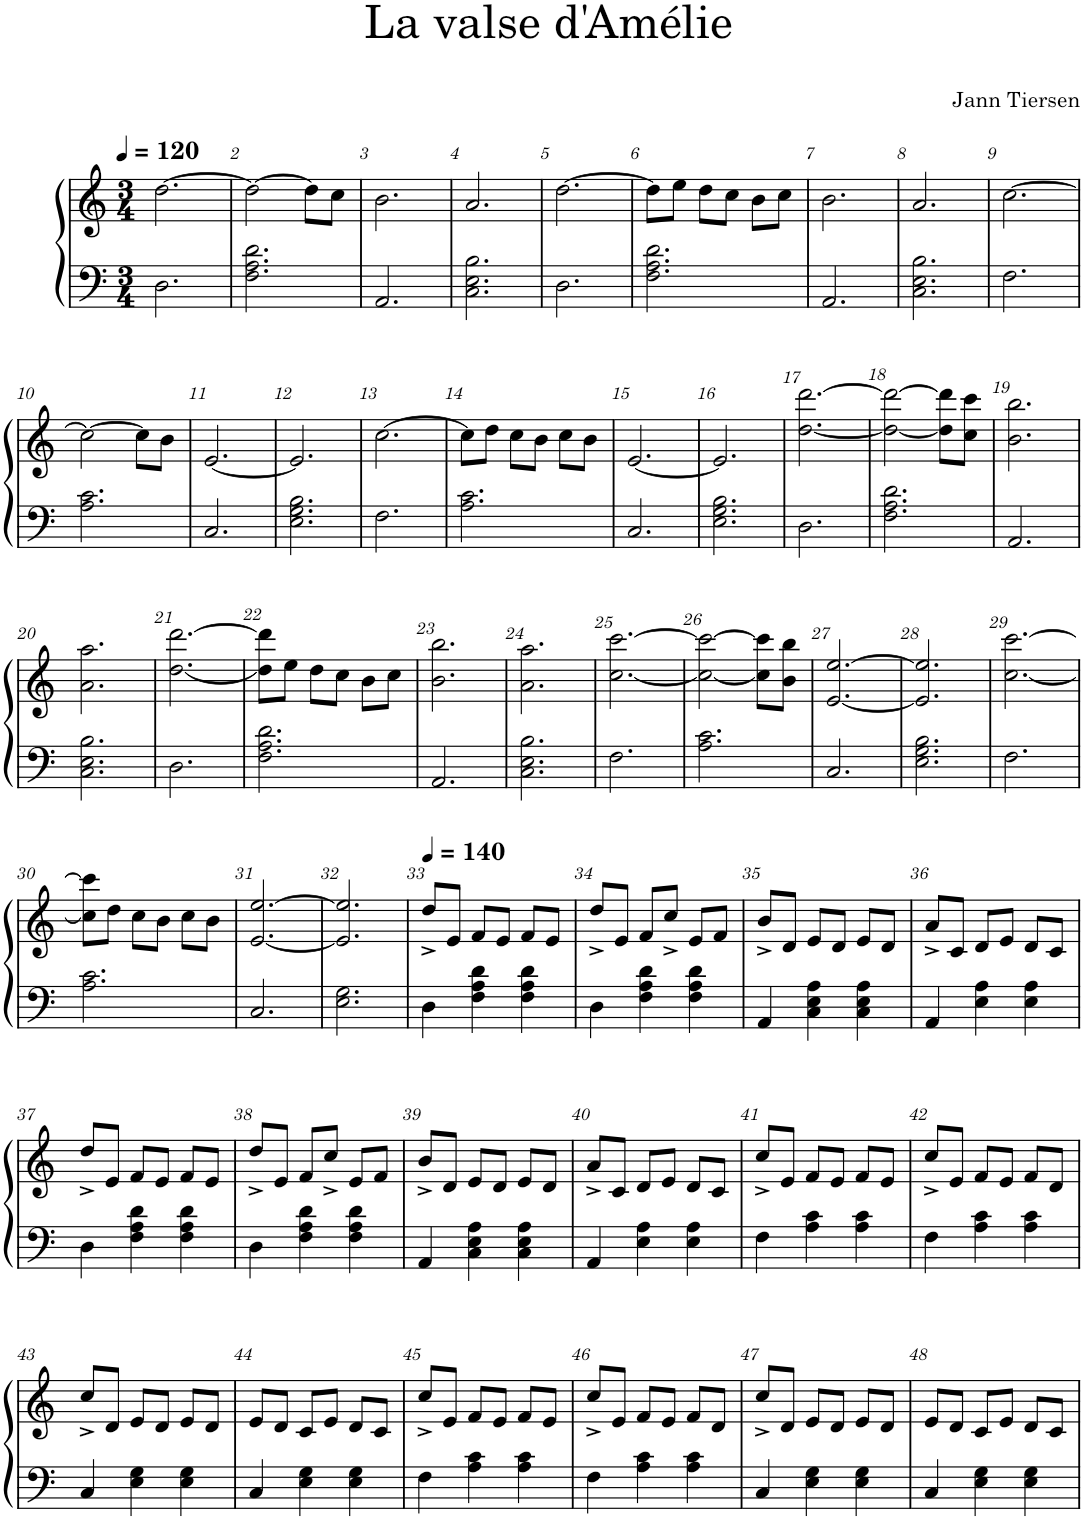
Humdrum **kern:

**kern	**kern
*part1	*part1
*staff2	*staff1
*I"Piano	*
*I'Pno.	*
*clefF4	*clefG2
*k[]	*k[]
*M3/4	*M3/4
*MM120	*MM120
=1	=1
2.D\	[2.dd\
=2	=2
2.F\ 2.A\ 2.d\	2dd\_
.	8dd\L]
.	8cc\J
=3	=3
2.AA/	2.b\
=4	=4
2.C\ 2.E\ 2.B\	2.a/
=5	=5
2.D\	[>2.dd\
=6	=6
2.F\ 2.A\ 2.d\	8dd\L]
.	8ee\J
.	8dd\L
.	8cc\J
.	8b\L
.	8cc\J
=7	=7
2.AA/	2.b\
=8	=8
2.C\ 2.E\ 2.B\	2.a/
=9	=9
2.F\	[>2.cc\
!!LO:LB:g=z
=10	=10
2.A\ 2.c\	2cc\_
.	8cc\L]
.	8b\J
=11	=11
2.C/	[<2.e/
=12	=12
2.E\ 2.G\ 2.B\	2.e/]
=13	=13
2.F\	[>2.cc\
=14	=14
2.A\ 2.c\	8cc\L]
.	8dd\J
.	8cc\L
.	8b\J
.	8cc\L
.	8b\J
=15	=15
2.C/	[<2.e/
=16	=16
2.E\ 2.G\ 2.B\	2.e/]
=17	=17
2.D\	[<2.dd\ [>2.ddd\
=18	=18
2.F\ 2.A\ 2.d\	2dd\_ 2ddd\_
.	8dd\] 8ddd\]L
.	8cc\ 8ccc\J
=19	=19
2.AA/	2.b\ 2.bb\
!!LO:LB:g=z
=20	=20
2.C\ 2.E\ 2.B\	2.a\ 2.aa\
=21	=21
2.D\	[<2.dd\ [>2.ddd\
=22	=22
2.F\ 2.A\ 2.d\	8dd\] 8ddd\]L
.	8ee\J
.	8dd\L
.	8cc\J
.	8b\L
.	8cc\J
=23	=23
2.AA/	2.b\ 2.bb\
=24	=24
2.C\ 2.E\ 2.B\	2.a\ 2.aa\
=25	=25
2.F\	[<2.cc\ [>2.ccc\
=26	=26
2.A\ 2.c\	2cc\_ 2ccc\_
.	8cc\] 8ccc\]L
.	8b\ 8bb\J
=27	=27
2.C/	[<2.e/ [>2.ee/
=28	=28
2.E\ 2.G\ 2.B\	2.e/] 2.ee/]
=29	=29
2.F\	[<2.cc\ [>2.ccc\
!!LO:LB:g=z
=30	=30
2.A\ 2.c\	8cc\] 8ccc\]L
.	8dd\J
.	8cc\L
.	8b\J
.	8cc\L
.	8b\J
=31	=31
2.C/	[<2.e/ [>2.ee/
=32	=32
2.E\ 2.G\	2.e/] 2.ee/]
=33	=33
*	*MM140
4D\	8dd^/L
.	8e/J
4F\ 4A\ 4d\	8f/L
.	8e/J
4F\ 4A\ 4d\	8f/L
.	8e/J
=34	=34
4D\	8dd^/L
.	8e/J
4F\ 4A\ 4d\	8f/L
.	8cc^/J
4F\ 4A\ 4d\	8e/L
.	8f/J
=35	=35
4AA/	8b^/L
.	8d/J
4C\ 4E\ 4A\	8e/L
.	8d/J
4C\ 4E\ 4A\	8e/L
.	8d/J
=36	=36
4AA/	8a^/L
.	8c/J
4E\ 4A\	8d/L
.	8e/J
4E\ 4A\	8d/L
.	8c/J
!!LO:LB:g=z
=37	=37
4D\	8dd^/L
.	8e/J
4F\ 4A\ 4d\	8f/L
.	8e/J
4F\ 4A\ 4d\	8f/L
.	8e/J
=38	=38
4D\	8dd^/L
.	8e/J
4F\ 4A\ 4d\	8f/L
.	8cc^/J
4F\ 4A\ 4d\	8e/L
.	8f/J
=39	=39
4AA/	8b^/L
.	8d/J
4C\ 4E\ 4A\	8e/L
.	8d/J
4C\ 4E\ 4A\	8e/L
.	8d/J
=40	=40
4AA/	8a^/L
.	8c/J
4E\ 4A\	8d/L
.	8e/J
4E\ 4A\	8d/L
.	8c/J
=41	=41
4F\	8cc^/L
.	8e/J
4A\ 4c\	8f/L
.	8e/J
4A\ 4c\	8f/L
.	8e/J
=42	=42
4F\	8cc^/L
.	8e/J
4A\ 4c\	8f/L
.	8e/J
4A\ 4c\	8f/L
.	8d/J
!!LO:LB:g=z
=43	=43
4C/	8cc^/L
.	8d/J
4E\ 4G\	8e/L
.	8d/J
4E\ 4G\	8e/L
.	8d/J
=44	=44
4C/	8e/L
.	8d/J
4E\ 4G\	8c/L
.	8e/J
4E\ 4G\	8d/L
.	8c/J
=45	=45
4F\	8cc^/L
.	8e/J
4A\ 4c\	8f/L
.	8e/J
4A\ 4c\	8f/L
.	8e/J
=46	=46
4F\	8cc^/L
.	8e/J
4A\ 4c\	8f/L
.	8e/J
4A\ 4c\	8f/L
.	8d/J
=47	=47
4C/	8cc^/L
.	8d/J
4E\ 4G\	8e/L
.	8d/J
4E\ 4G\	8e/L
.	8d/J
=48	=48
4C/	8e/L
.	8d/J
4E\ 4G\	8c/L
.	8e/J
4E\ 4G\	8d/L
.	8c/J
=	=
*-	*-
